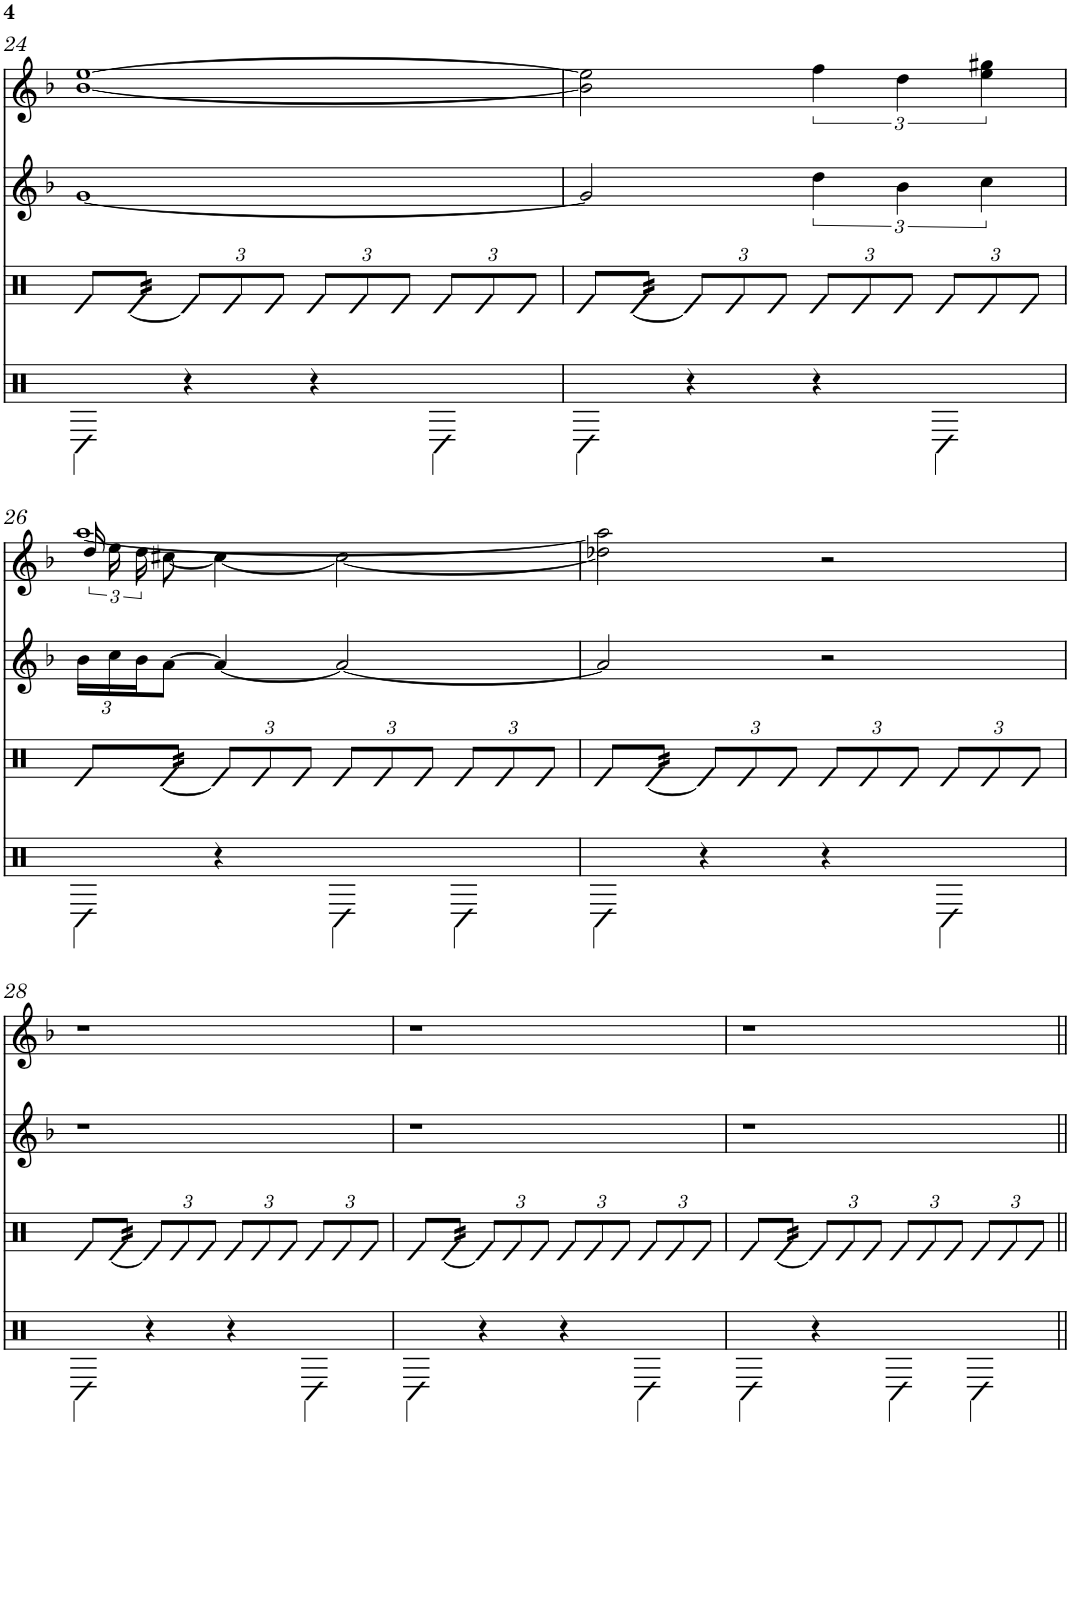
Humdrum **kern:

**kern	**kern	**kern	**kern
*part4	*part3	*part2	*part1
*staff4	*staff3	*staff2	*staff1
*I"Timbal	*I"Caixa	*I"Gralla 2	*I"Gralla 1
!!LO:PB:g=z
*clefX	*clefX	*clefG2	*clefG2
*	*Trd14c24	*	*Trd8c14
*k[]	*k[]	*k[b-]	*k[b-]
*M4/4	*M4/4	*M4/4	*M4/4
*met(c)	*met(c)	*met(c)	*met(c)
=24	=24	=24	=24
4C\	8e/L	[1g	[1b- [1ee
*	*tremolo	*	*
.	[32e/	.	.
.	32e/	.	.
.	32e/	.	.
.	32e/JJJ	.	.
*	*Xtremolo	*	*
*	*Xbrackettup	*	*
4r	12e/L]	.	.
.	12e/	.	.
.	12e/J	.	.
4r	12e/L	.	.
.	12e/	.	.
.	12e/J	.	.
4C\	12e/L	.	.
.	12e/	.	.
.	12e/J	.	.
=25	=25	=25	=25
4C\	8e/L	2g/]	2b-\] 2ee\]
*	*tremolo	*	*
.	[32e/	.	.
.	32e/	.	.
.	32e/	.	.
.	32e/JJJ	.	.
*	*Xtremolo	*	*
4r	12e/L]	.	.
.	12e/	.	.
.	12e/J	.	.
4r	12e/L	6dd\	6ff\
.	12e/	.	.
.	12e/J	6b-\	6dd\
4C\	12e/L	.	.
.	12e/	6cc\	6ee\ 6gg#X\
.	12e/J	.	.
!!LO:LB:g=z
=26	=26	=26	=26
*	*	*Xbrackettup	*
*	*	*	*^
4C\	8e/L	24b-\LL	24dd\LL	[1aa
.	.	24cc\	24ee\	.
.	.	24b-\J	24dd\J	.
*	*tremolo	*	*	*
.	[32e/	[8a\J	[8cc#X\J	.
.	32e/	.	.	.
.	32e/	.	.	.
.	32e/JJJ	.	.	.
*	*Xtremolo	*	*	*
4r	12e/L]	4a/_	4cc#\_	.
.	12e/	.	.	.
.	12e/J	.	.	.
4C\	12e/L	2a/_	2cc#\_	.
.	12e/	.	.	.
.	12e/J	.	.	.
4C\	12e/L	.	.	.
.	12e/	.	.	.
.	12e/J	.	.	.
=27	=27	=27	=27	=27
4C\	8e/L	2a/]	2dd-X\]	2aa\]
*	*tremolo	*	*	*
.	[32e/	.	.	.
.	32e/	.	.	.
.	32e/	.	.	.
.	32e/JJJ	.	.	.
*	*Xtremolo	*	*	*
4r	12e/L]	.	.	.
.	12e/	.	.	.
.	12e/J	.	.	.
4r	12e/L	2r	2r	2ryy
.	12e/	.	.	.
.	12e/J	.	.	.
4C\	12e/L	.	.	.
.	12e/	.	.	.
.	12e/J	.	.	.
*	*	*	*v	*v
!!LO:LB:g=z
=28	=28	=28	=28
4C\	8e/L	1r	1r
*	*tremolo	*	*
.	[32e/	.	.
.	32e/	.	.
.	32e/	.	.
.	32e/JJJ	.	.
*	*Xtremolo	*	*
4r	12e/L]	.	.
.	12e/	.	.
.	12e/J	.	.
4r	12e/L	.	.
.	12e/	.	.
.	12e/J	.	.
4C\	12e/L	.	.
.	12e/	.	.
.	12e/J	.	.
=29	=29	=29	=29
4C\	8e/L	1r	1r
*	*tremolo	*	*
.	[32e/	.	.
.	32e/	.	.
.	32e/	.	.
.	32e/JJJ	.	.
*	*Xtremolo	*	*
4r	12e/L]	.	.
.	12e/	.	.
.	12e/J	.	.
4r	12e/L	.	.
.	12e/	.	.
.	12e/J	.	.
4C\	12e/L	.	.
.	12e/	.	.
.	12e/J	.	.
=30	=30	=30	=30
4C\	8e/L	1r	1r
*	*tremolo	*	*
.	[32e/	.	.
.	32e/	.	.
.	32e/	.	.
.	32e/JJJ	.	.
*	*Xtremolo	*	*
4r	12e/L]	.	.
.	12e/	.	.
.	12e/J	.	.
4C\	12e/L	.	.
.	12e/	.	.
.	12e/J	.	.
4C\	12e/L	.	.
.	12e/	.	.
.	12e/J	.	.
=||	=||	=||	=||
*-	*-	*-	*-
